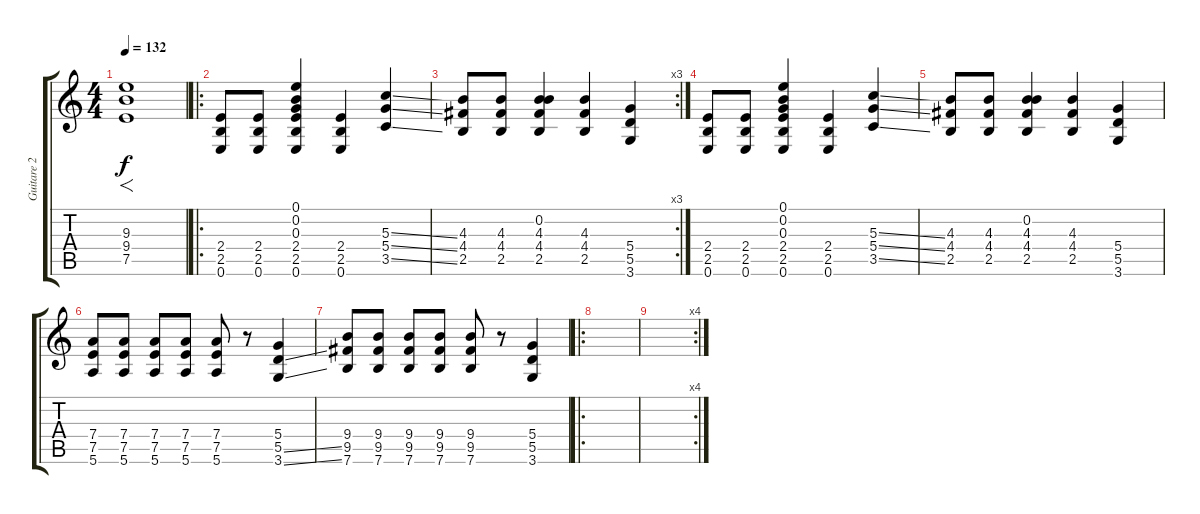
\track ("Guitare 2" "Guitare 2") {instrument distortionguitar}
\staff {score tabs}
\tuning (E4 B3 G3 D3 A2 E2) {hide}
\ts (4 4)
\tempo 132
\clef g2
\ks c
(9.3 9.4 7.5).1{f dy f} |
\ro
(2.4 2.5 0.6).8 (2.4 2.5 0.6).8 (0.1 0.2 0.3 2.4 2.5 0.6).4 (2.4 2.5 0.6).4 (5.3{ss} 5.4{ss} 3.5{ss}).4 |
\rc 3
(4.3 4.4 2.5).8 (4.3 4.4 2.5).8 (0.2 4.3 4.4 2.5).4 (4.3 4.4 2.5).4 (5.4 5.5 3.6).4 |
(2.4 2.5 0.6).8 (2.4 2.5 0.6).8 (0.1 0.2 0.3 2.4 2.5 0.6).4 (2.4 2.5 0.6).4 (5.3{ss} 5.4{ss} 3.5{ss}).4 |
(4.3 4.4 2.5).8 (4.3 4.4 2.5).8 (0.2 4.3 4.4 2.5).4 (4.3 4.4 2.5).4 (5.4 5.5 3.6).4 |
(7.4 7.5 5.6).8 (7.4 7.5 5.6).8 (7.4 7.5 5.6).8 (7.4 7.5 5.6).8 (7.4 7.5 5.6).8 r.8 (5.4 5.5{ss} 3.6{ss}).4 |
(9.4 9.5 7.6).8 (9.4 9.5 7.6).8 (9.4 9.5 7.6).8 (9.4 9.5 7.6).8 (9.4 9.5 7.6).8 r.8 (5.4 5.5 3.6).4 |
\ro
|
\rc 4
